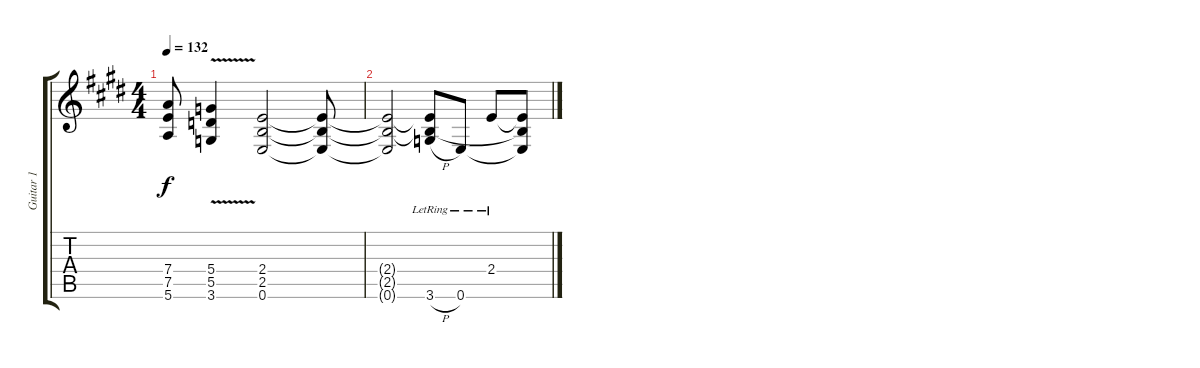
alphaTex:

\track ("Guitar 1" "Guitar 1") {solo instrument overdrivenguitar}
\staff {score tabs}
\tuning (E4 B3 G3 D3 A2 E2) {hide}
\ts (4 4)
\tempo 132
\clef g2
\ks e
(7.4{t} 7.5{t} 5.6{t}).8{dy f} (5.4 5.5 3.6{v}).4 (2.4 2.5 0.6).2 (2.4{t} 2.5{t} 0.6{t}).8 |
(2.4{t} 2.5{t} 0.6{t}).2 (2.4{t} 2.5{t} 3.6{h lr}).8 0.6{lr}.8 2.4{lr}.8 (2.4{t} 2.5{t} 0.6{t}).8
